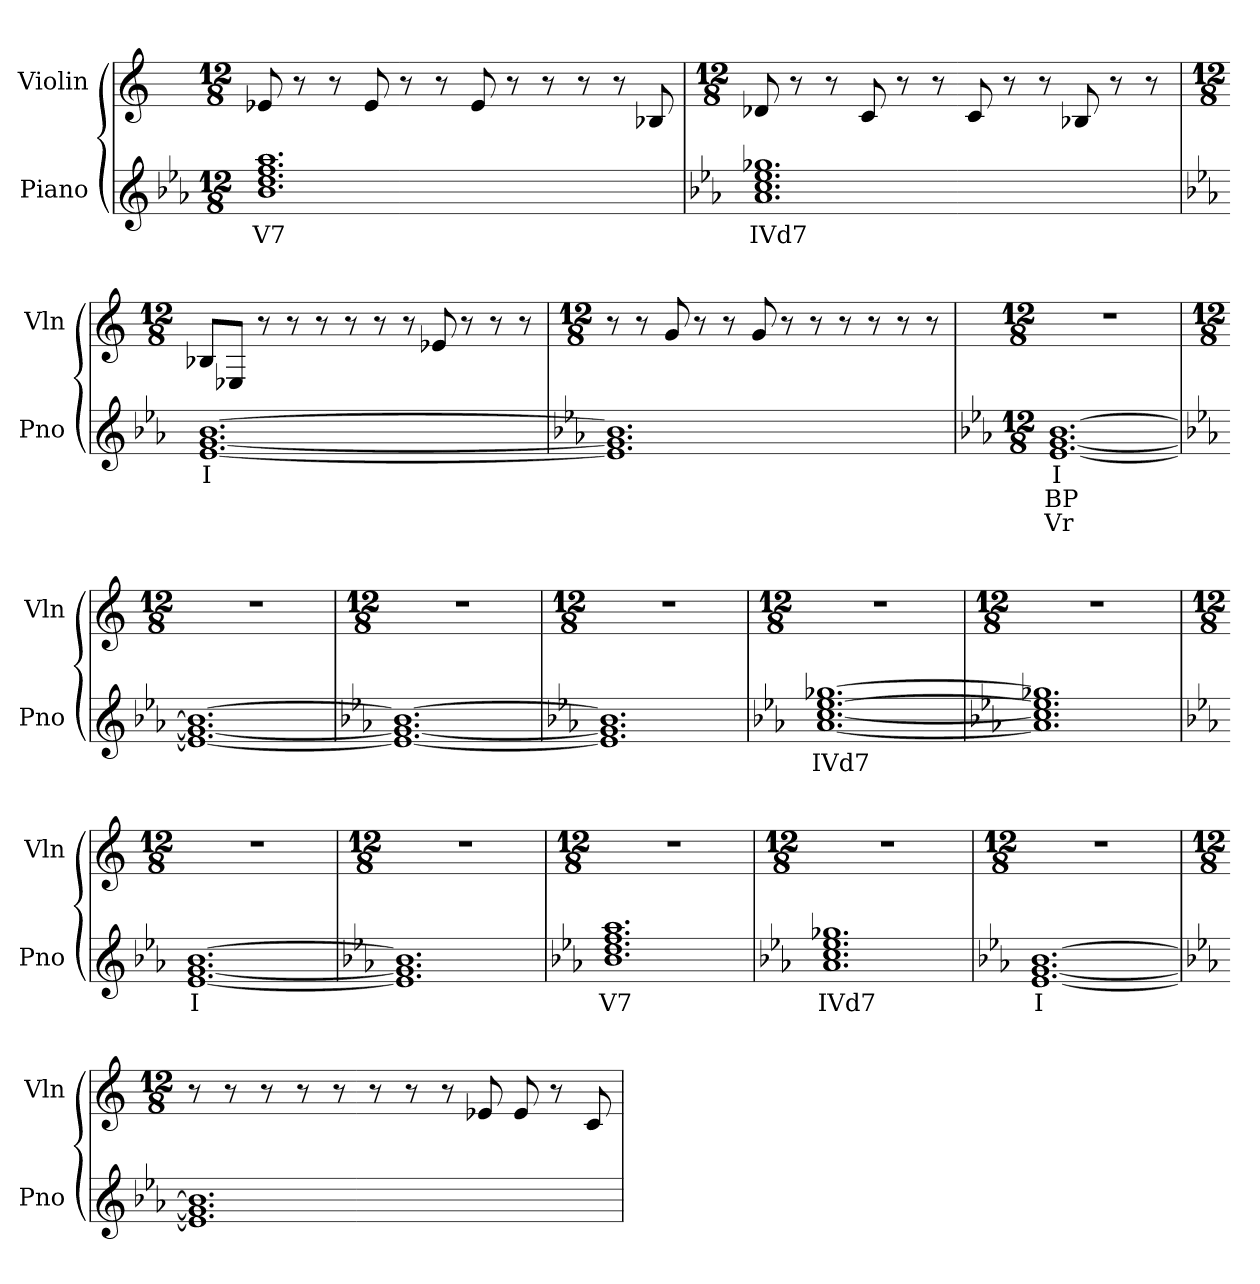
**kern	**text	**text	**text	**kern
*part2	*part2	*part2	*part2	*part1
*staff2	*staff2	*staff2	*staff2	*staff1
*I"Piano	*	*	*	*I"Violin
*I'Pno	*	*	*	*I'Vln
*k[b-e-a-]	*	*	*	*
*E-:	*	*	*	*
*M12/8	*	*	*	*M12/8
=	=	=	=	=
1.b- 1.dd 1.ff 1.aa-	V7	.	.	8e-X
.	.	.	.	8r
.	.	.	.	8r
.	.	.	.	8e-
.	.	.	.	8r
.	.	.	.	8r
.	.	.	.	8e-
.	.	.	.	8r
.	.	.	.	8r
.	.	.	.	8r
.	.	.	.	8r
.	.	.	.	8B-X
=	=	=	=	=
*k[b-e-a-]	*	*	*	*
*E-:	*	*	*	*
*	*	*	*	*M12/8
1.a- 1.cc 1.ee- 1.gg-X	IVd7	.	.	8d-X
.	.	.	.	8r
.	.	.	.	8r
.	.	.	.	8c
.	.	.	.	8r
.	.	.	.	8r
.	.	.	.	8c
.	.	.	.	8r
.	.	.	.	8r
.	.	.	.	8B-X
.	.	.	.	8r
.	.	.	.	8r
=	=	=	=	=
*k[b-e-a-]	*	*	*	*
*E-:	*	*	*	*
*	*	*	*	*M12/8
[1.e- [1.g [1.b-	I	.	.	8B-XL
.	.	.	.	8E-XJ
.	.	.	.	8r
.	.	.	.	8r
.	.	.	.	8r
.	.	.	.	8r
.	.	.	.	8r
.	.	.	.	8r
.	.	.	.	8e-X
.	.	.	.	8r
.	.	.	.	8r
.	.	.	.	8r
=	=	=	=	=
*k[b-e-a-]	*	*	*	*
*E-:	*	*	*	*
*	*	*	*	*M12/8
1.e-] 1.g] 1.b-]	.	.	.	8r
.	.	.	.	8r
.	.	.	.	8g
.	.	.	.	8r
.	.	.	.	8r
.	.	.	.	8g
.	.	.	.	8r
.	.	.	.	8r
.	.	.	.	8r
.	.	.	.	8r
.	.	.	.	8r
.	.	.	.	8r
=	=	=	=	=
*k[b-e-a-]	*	*	*	*
*E-:	*	*	*	*
*M12/8	*	*	*	*M12/8
[1.e- [1.g [1.b-	I	BP	Vr	1.r
=	=	=	=	=
*k[b-e-a-]	*	*	*	*
*E-:	*	*	*	*
*	*	*	*	*M12/8
1.e-_ 1.g_ 1.b-_	.	.	.	1.r
=	=	=	=	=
*k[b-e-a-]	*	*	*	*
*E-:	*	*	*	*
*	*	*	*	*M12/8
1.e-_ 1.g_ 1.b-_	.	.	.	1.r
=	=	=	=	=
*k[b-e-a-]	*	*	*	*
*E-:	*	*	*	*
*	*	*	*	*M12/8
1.e-] 1.g] 1.b-]	.	.	.	1.r
=	=	=	=	=
*k[b-e-a-]	*	*	*	*
*E-:	*	*	*	*
*	*	*	*	*M12/8
[1.a- [1.cc [1.ee- [1.gg-X	IVd7	.	.	1.r
=	=	=	=	=
*k[b-e-a-]	*	*	*	*
*E-:	*	*	*	*
*	*	*	*	*M12/8
1.a-] 1.cc] 1.ee-] 1.gg-X]	.	.	.	1.r
=	=	=	=	=
*k[b-e-a-]	*	*	*	*
*E-:	*	*	*	*
*	*	*	*	*M12/8
[1.e- [1.g [1.b-	I	.	.	1.r
=	=	=	=	=
*k[b-e-a-]	*	*	*	*
*E-:	*	*	*	*
*	*	*	*	*M12/8
1.e-] 1.g] 1.b-]	.	.	.	1.r
=	=	=	=	=
*k[b-e-a-]	*	*	*	*
*E-:	*	*	*	*
*	*	*	*	*M12/8
1.b- 1.dd 1.ff 1.aa-	V7	.	.	1.r
=	=	=	=	=
*k[b-e-a-]	*	*	*	*
*E-:	*	*	*	*
*	*	*	*	*M12/8
1.a- 1.cc 1.ee- 1.gg-X	IVd7	.	.	1.r
=	=	=	=	=
*k[b-e-a-]	*	*	*	*
*E-:	*	*	*	*
*	*	*	*	*M12/8
[1.e- [1.g [1.b-	I	.	.	1.r
=	=	=	=	=
*k[b-e-a-]	*	*	*	*
*E-:	*	*	*	*
*	*	*	*	*M12/8
1.e-] 1.g] 1.b-]	.	.	.	8r
.	.	.	.	8r
.	.	.	.	8r
.	.	.	.	8r
.	.	.	.	8r
.	.	.	.	8r
.	.	.	.	8r
.	.	.	.	8r
.	.	.	.	8e-X
.	.	.	.	8e-
.	.	.	.	8r
.	.	.	.	8c
=	=	=	=	=
*-	*-	*-	*-	*-
